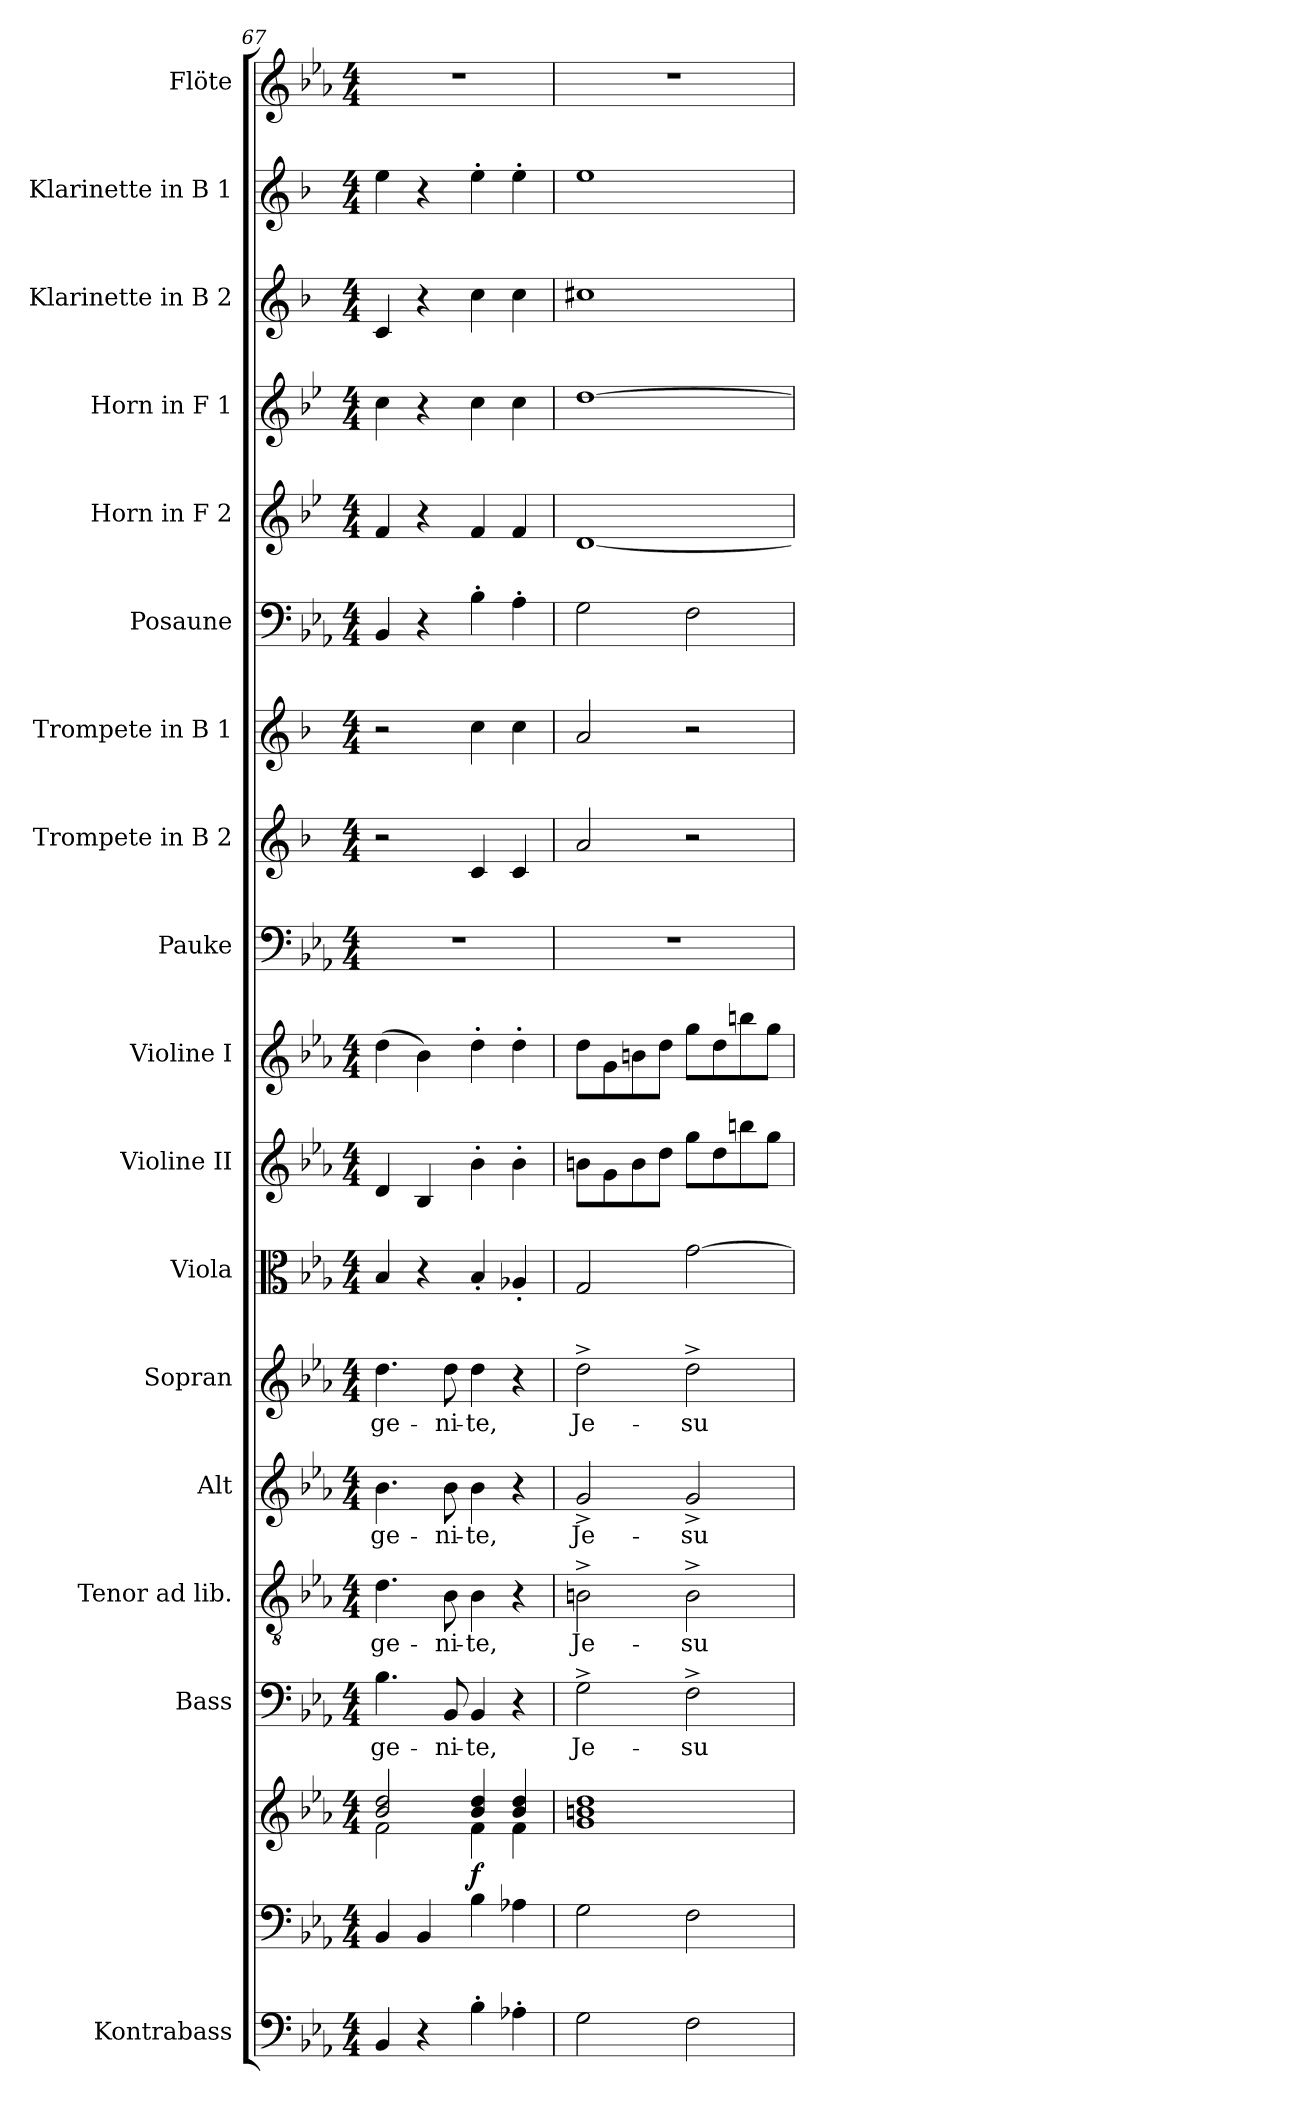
**kern	**kern	**kern	**dynam	**kern	**text	**kern	**text	**kern	**text	**kern	**text	**kern	**kern	**kern	**kern	**kern	**kern	**kern	**kern	**kern	**kern	**kern	**kern
*part18	*part17	*part17	*part17	*part16	*part16	*part15	*part15	*part14	*part14	*part13	*part13	*part12	*part11	*part10	*part9	*part8	*part7	*part6	*part5	*part4	*part3	*part2	*part1
*staff19	*staff18	*staff17	*staff17/18	*staff16	*staff16	*staff15	*staff15	*staff14	*staff14	*staff13	*staff13	*staff12	*staff11	*staff10	*staff9	*staff8	*staff7	*staff6	*staff5	*staff4	*staff3	*staff2	*staff1
*I"Kontrabass	*	*	*	*I"Bass	*	*I"Tenor ad lib.	*	*I"Alt	*	*I"Sopran	*	*I"Viola	*I"Violine II	*I"Violine I	*I"Pauke	*I"Trompete in B 2	*I"Trompete in B 1	*I"Posaune	*I"Horn in F 2	*I"Horn in F 1	*I"Klarinette in B 2	*I"Klarinette in B 1	*I"Flöte
*I'Kb.	*	*	*	*I'B	*	*I'T	*	*I'A	*	*I'S	*	*I'Vla.	*I'Vl. II	*I'Vl. I	*I'Pk.	*	*	*I'Pos.	*I'Hrn. 2	*I'Hrn. 1	*	*	*I'Fl.
*clefF4	*clefF4	*clefG2	*	*clefF4	*	*clefGv2	*	*clefG2	*	*clefG2	*	*clefC3	*clefG2	*clefG2	*clefF4	*clefG2	*clefG2	*clefF4	*clefG2	*clefG2	*clefG2	*clefG2	*clefG2
*ITrd7c12	*	*	*	*	*	*	*	*	*	*	*	*	*	*	*	*ITrd1c2	*ITrd1c2	*	*ITrd4c7	*ITrd4c7	*ITrd1c2	*ITrd1c2	*
*k[b-e-a-]	*k[b-e-a-]	*k[b-e-a-]	*	*k[b-e-a-]	*	*k[b-e-a-]	*	*k[b-e-a-]	*	*k[b-e-a-]	*	*k[b-e-a-]	*k[b-e-a-]	*k[b-e-a-]	*k[b-e-a-]	*k[b-e-a-]	*k[b-e-a-]	*k[b-e-a-]	*k[b-e-a-]	*k[b-e-a-]	*k[b-e-a-]	*k[b-e-a-]	*k[b-e-a-]
*E-:	*E-:	*E-:	*	*E-:	*	*E-:	*	*E-:	*	*E-:	*	*E-:	*E-:	*E-:	*E-:	*E-:	*E-:	*E-:	*E-:	*E-:	*E-:	*E-:	*E-:
*M4/4	*M4/4	*M4/4	*	*M4/4	*	*M4/4	*	*M4/4	*	*M4/4	*	*M4/4	*M4/4	*M4/4	*M4/4	*M4/4	*M4/4	*M4/4	*M4/4	*M4/4	*M4/4	*M4/4	*M4/4
=67	=67	=67	=67	=67	=67	=67	=67	=67	=67	=67	=67	=67	=67	=67	=67	=67	=67	=67	=67	=67	=67	=67	=67
*	*	*^	*	*	*	*	*	*	*	*	*	*	*	*	*	*	*	*	*	*	*	*	*
!	!	!	!	!	!	!LO:LY:b	!	!LO:LY:b	!	!LO:LY:b	!	!LO:LY:b	!	!	!	!	!	!	!	!	!	!	!	!
4BBB-/	4BB-/	2b-/ 2dd/	2f\	.	4.B-\	-ge-	4.d\	-ge-	4.b-\	-ge-	4.dd\	-ge-	4B-/	4d/	(>4dd\	1r	2r	2r	4BB-/	4B-/	4f\	4B-/	4dd\	1r
4r	4BB-/	.	.	.	.	.	.	.	.	.	.	.	4r	4B-/	4b-\)	.	.	.	4r	4r	4r	4r	4r	.
!	!	!	!	!	!	!LO:LY:b	!	!LO:LY:b	!	!LO:LY:b	!	!LO:LY:b	!	!	!	!	!	!	!	!	!	!	!	!
.	.	.	.	.	8BB-/	-ni-	8B-\	-ni-	8b-\	-ni-	8dd\	-ni-	.	.	.	.	.	.	.	.	.	.	.	.
!	!	!	!	!LO:DY:b	!	!LO:LY:b	!	!LO:LY:b	!	!LO:LY:b	!	!LO:LY:b	!	!	!	!	!	!	!	!	!	!	!	!
4BB-'>\	4B-\	4b-/ 4dd/	4f\	f	4BB-/	-te,	4B-\	-te,	4b-\	-te,	4dd\	-te,	4B-'</	4b-'>\	4dd'>\	.	4B-/	4b-\	4B-'>\	4B-/	4f\	4b-\	4dd'>\	.
4AA-X'>\	4A-X\	4b-/ 4dd/	4f\	.	4r	.	4r	.	4r	.	4r	.	4A-X'</	4b-'>\	4dd'>\	.	4B-/	4b-\	4A-'>\	4B-/	4f\	4b-\	4dd'>\	.
!!LO:PB:g=z
=68	=68	=68	=68	=68	=68	=68	=68	=68	=68	=68	=68	=68	=68	=68	=68	=68	=68	=68	=68	=68	=68	=68	=68	=68
!	!	!	!	!	!	!LO:LY:b	!	!LO:LY:b	!	!LO:LY:b	!	!LO:LY:b	!	!	!	!	!	!	!	!	!	!	!	!
2GG\	2G\	1bn 1dd	1g	.	2G^>\	Je-	2Bn^>\	Je-	2g^</	Je-	2dd^>\	Je-	2G/	8bn\L	8dd\L	1r	2g/	2g/	2G\	[1G	[1g	1bn	1dd	1r
.	.	.	.	.	.	.	.	.	.	.	.	.	.	8g\	8g\	.	.	.	.	.	.	.	.	.
.	.	.	.	.	.	.	.	.	.	.	.	.	.	8b\	8bn\	.	.	.	.	.	.	.	.	.
.	.	.	.	.	.	.	.	.	.	.	.	.	.	8dd\J	8dd\J	.	.	.	.	.	.	.	.	.
!	!	!	!	!	!	!LO:LY:b	!	!LO:LY:b	!	!LO:LY:b	!	!LO:LY:b	!	!	!	!	!	!	!	!	!	!	!	!
2FF\	2F\	.	.	.	2F^>\	-su	2B^>\	-su	2g^</	-su	2dd^>\	-su	[2g\	8gg\L	8gg\L	.	2r	2r	2F\	.	.	.	.	.
.	.	.	.	.	.	.	.	.	.	.	.	.	.	8dd\	8dd\	.	.	.	.	.	.	.	.	.
.	.	.	.	.	.	.	.	.	.	.	.	.	.	8bbn\	8bbn\	.	.	.	.	.	.	.	.	.
.	.	.	.	.	.	.	.	.	.	.	.	.	.	8gg\J	8gg\J	.	.	.	.	.	.	.	.	.
*	*	*v	*v	*	*	*	*	*	*	*	*	*	*	*	*	*	*	*	*	*	*	*	*	*
=	=	=	=	=	=	=	=	=	=	=	=	=	=	=	=	=	=	=	=	=	=	=	=
*-	*-	*-	*-	*-	*-	*-	*-	*-	*-	*-	*-	*-	*-	*-	*-	*-	*-	*-	*-	*-	*-	*-	*-
